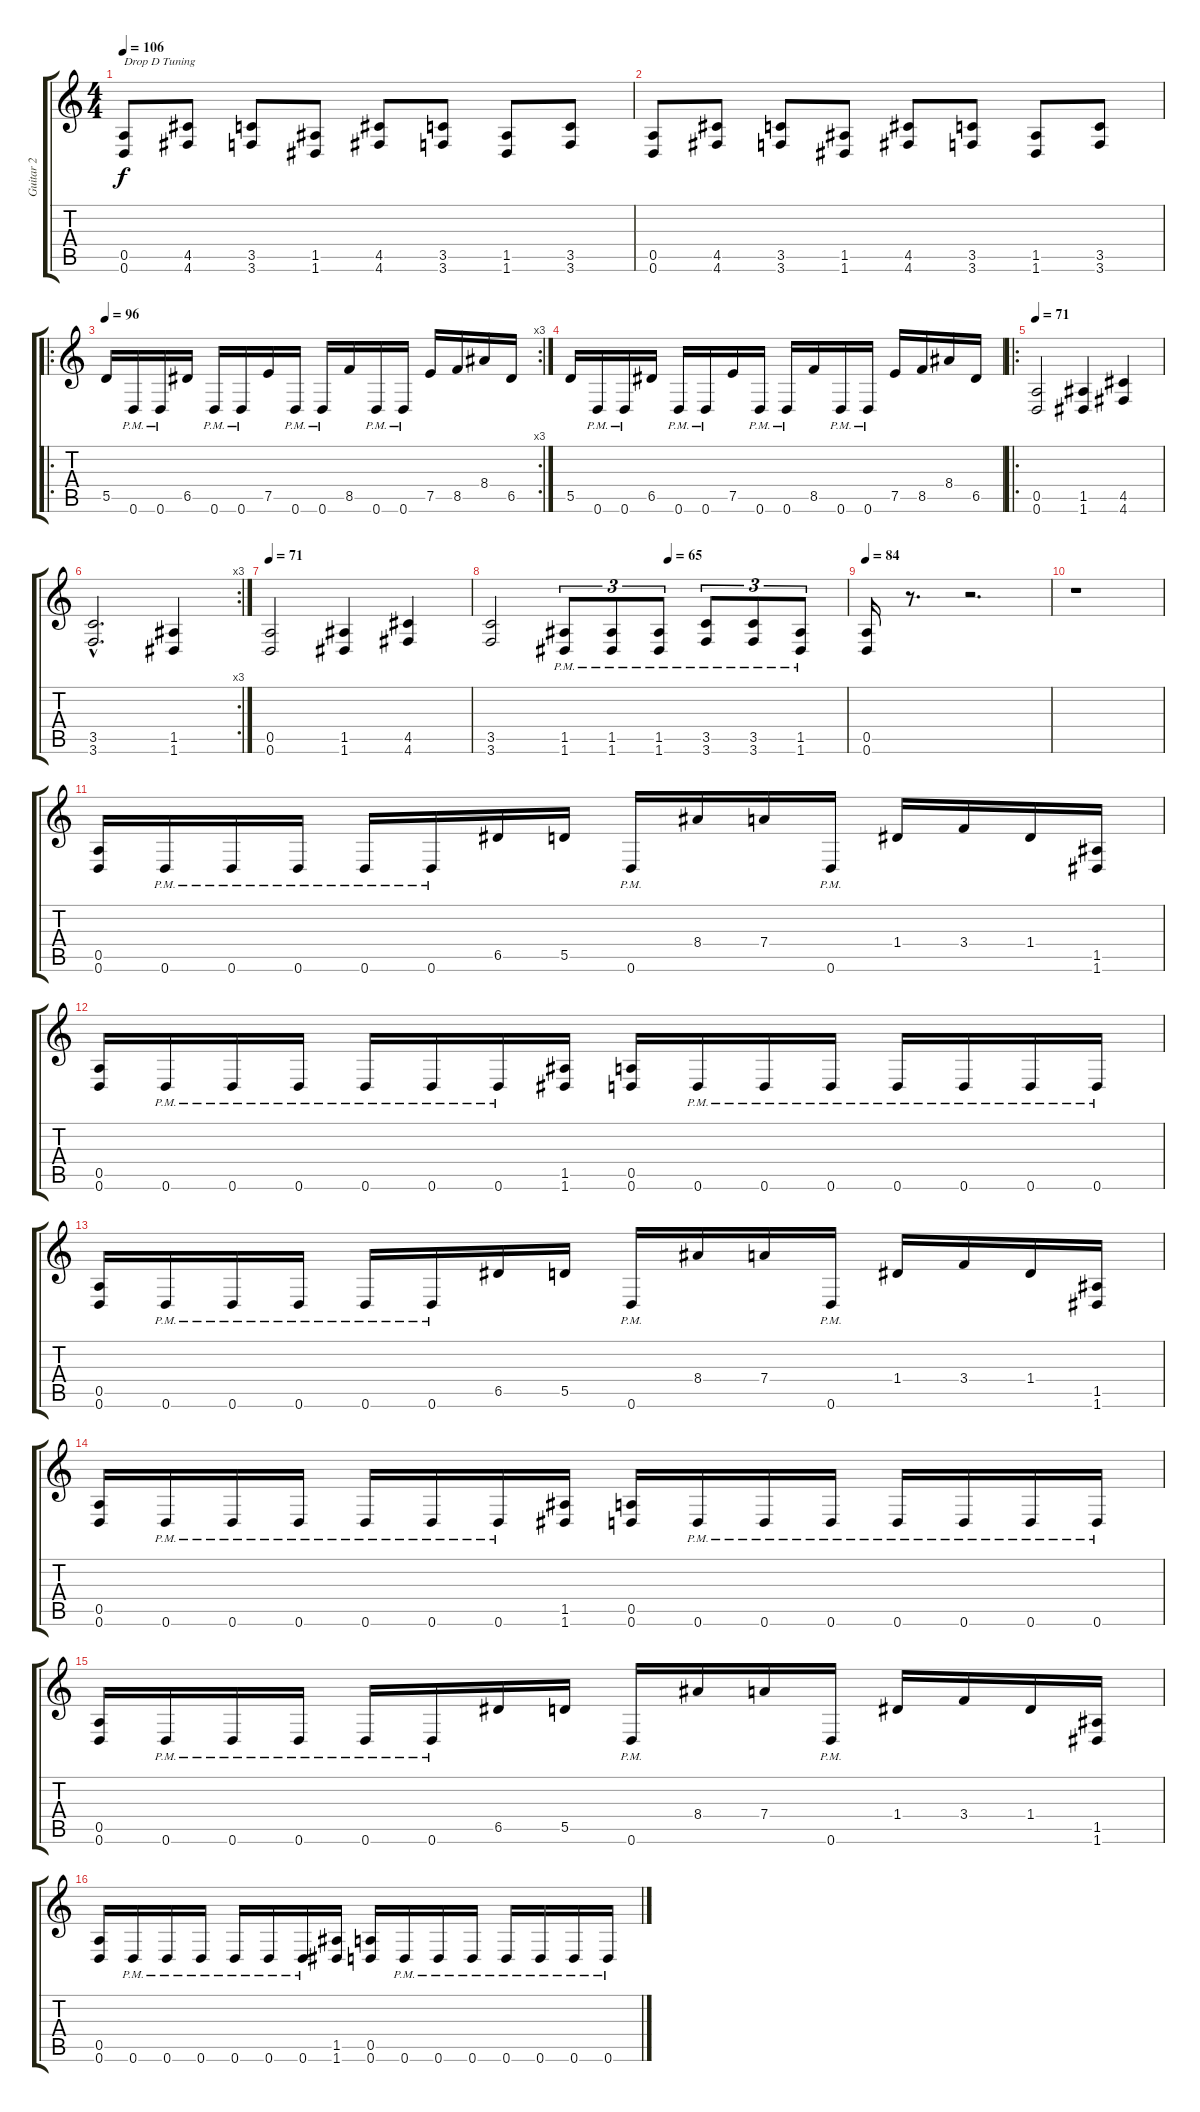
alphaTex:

\track ("Guitar 2" "Guitar 2") {instrument overdrivenguitar}
\staff {score tabs}
\tuning (E4 B3 G3 D3 A2 D2) {hide}
\ts (4 4)
\tempo 106
\clef g2
\ks c
(0.5 0.6).8{txt "Drop D Tuning" dy f instrument overdrivenguitar} (4.5 4.6).8 (3.5 3.6).8 (1.5 1.6).8 (4.5 4.6).8 (3.5 3.6).8 (1.5 1.6).8 (3.5 3.6).8 |
(0.5 0.6).8 (4.5 4.6).8 (3.5 3.6).8 (1.5 1.6).8 (4.5 4.6).8 (3.5 3.6).8 (1.5 1.6).8 (3.5 3.6).8 |
\ro
\rc 3
\tempo 96
5.5.16 0.6{pm}.16 0.6{pm}.16 6.5.16 0.6{pm}.16 0.6{pm}.16 7.5.16 0.6{pm}.16 0.6{pm}.16 8.5.16 0.6{pm}.16 0.6{pm}.16 7.5.16 8.5.16 8.4.16 6.5.16 |
5.5.16 0.6{pm}.16 0.6{pm}.16 6.5.16 0.6{pm}.16 0.6{pm}.16 7.5.16 0.6{pm}.16 0.6{pm}.16 8.5.16 0.6{pm}.16 0.6{pm}.16 7.5.16 8.5.16 8.4.16 6.5.16 |
\ro
\tempo 71
(0.5 0.6).2 (1.5 1.6).4 (4.5 4.6).4 |
\rc 3
(3.5{hac} 3.6{hac}).2{d} (1.5 1.6).4 |
\tempo 71
(0.5 0.6).2 (1.5 1.6).4 (4.5 4.6).4 |
\tempo (65 0.5)
(3.5 3.6).2 (1.5{pm} 1.6{pm}).8{tu (3 2)} (1.5{pm} 1.6{pm}).8{tu (3 2)} (1.5{pm} 1.6{pm}).8{tu (3 2)} (3.5{pm} 3.6{pm}).8{tu (3 2)} (3.5{pm} 3.6{pm}).8{tu (3 2)} (1.5{pm} 1.6{pm}).8{tu (3 2)} |
\tempo 84
(0.5 0.6).16 r.8{d} r.2{d} |
r.1 |
(0.5 0.6).16 0.6{pm}.16 0.6{pm}.16 0.6{pm}.16 0.6{pm}.16 0.6{pm}.16 6.5.16 5.5.16 0.6{pm}.16 8.4.16 7.4.16 0.6{pm}.16 1.4.16 3.4.16 1.4.16 (1.5 1.6).16 |
(0.5 0.6).16 0.6{pm}.16 0.6{pm}.16 0.6{pm}.16 0.6{pm}.16 0.6{pm}.16 0.6{pm}.16 (1.5 1.6).16 (0.5 0.6).16 0.6{pm}.16 0.6{pm}.16 0.6{pm}.16 0.6{pm}.16 0.6{pm}.16 0.6{pm}.16 0.6{pm}.16 |
(0.5 0.6).16 0.6{pm}.16 0.6{pm}.16 0.6{pm}.16 0.6{pm}.16 0.6{pm}.16 6.5.16 5.5.16 0.6{pm}.16 8.4.16 7.4.16 0.6{pm}.16 1.4.16 3.4.16 1.4.16 (1.5 1.6).16 |
(0.5 0.6).16 0.6{pm}.16 0.6{pm}.16 0.6{pm}.16 0.6{pm}.16 0.6{pm}.16 0.6{pm}.16 (1.5 1.6).16 (0.5 0.6).16 0.6{pm}.16 0.6{pm}.16 0.6{pm}.16 0.6{pm}.16 0.6{pm}.16 0.6{pm}.16 0.6{pm}.16 |
(0.5 0.6).16 0.6{pm}.16 0.6{pm}.16 0.6{pm}.16 0.6{pm}.16 0.6{pm}.16 6.5.16 5.5.16 0.6{pm}.16 8.4.16 7.4.16 0.6{pm}.16 1.4.16 3.4.16 1.4.16 (1.5 1.6).16 |
(0.5 0.6).16 0.6{pm}.16 0.6{pm}.16 0.6{pm}.16 0.6{pm}.16 0.6{pm}.16 0.6{pm}.16 (1.5 1.6).16 (0.5 0.6).16 0.6{pm}.16 0.6{pm}.16 0.6{pm}.16 0.6{pm}.16 0.6{pm}.16 0.6{pm}.16 0.6{pm}.16
